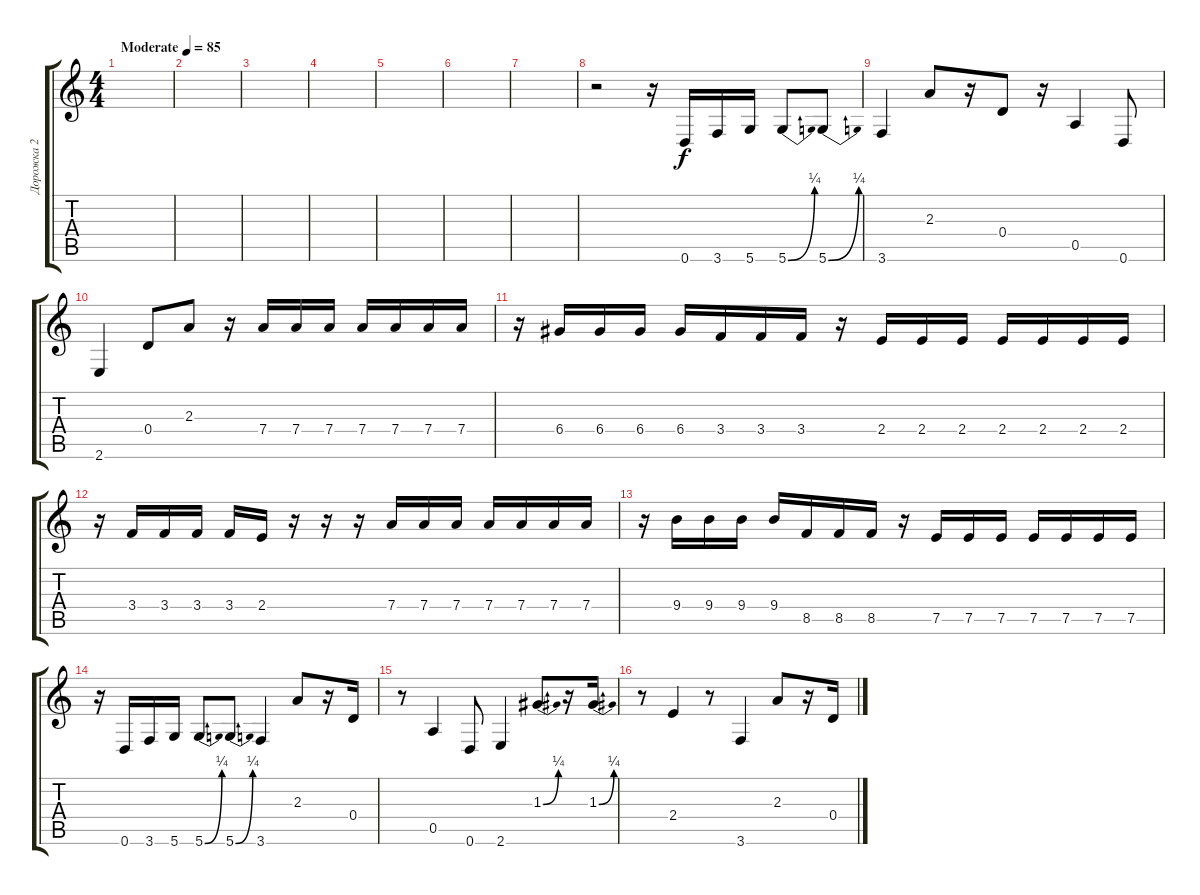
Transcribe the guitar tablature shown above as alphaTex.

\track ("Дорожка 2" "Дорожка 2") {instrument distortionguitar}
\staff {score tabs}
\tuning (E4 B3 G3 D3 A2 D2) {hide}
\ts (4 4)
\tempo (85 "Moderate")
\clef g2
\ks c
|
|
|
|
|
|
|
r.2 r.16 0.6.16 3.6.16 5.6.16 5.6{be (bend 0 0 60 1)}.8 5.6{be (bend 0 0 60 1)}.8 |
3.6.4 2.3.8 r.16 0.4.8 r.16 0.5.4 0.6.8 |
2.6.4 0.4.8 2.3.8 r.16 7.4.16 7.4.16 7.4.16 7.4.16 7.4.16 7.4.16 7.4.16 |
r.16 6.4.16 6.4.16 6.4.16 6.4.16 3.4.16 3.4.16 3.4.16 r.16 2.4.16 2.4.16 2.4.16 2.4.16 2.4.16 2.4.16 2.4.16 |
r.16 3.4.16 3.4.16 3.4.16 3.4.16 2.4.16 r.16 r.16 r.16 7.4.16 7.4.16 7.4.16 7.4.16 7.4.16 7.4.16 7.4.16 |
r.16 9.4.16 9.4.16 9.4.16 9.4.16 8.5.16 8.5.16 8.5.16 r.16 7.5.16 7.5.16 7.5.16 7.5.16 7.5.16 7.5.16 7.5.16 |
r.16 0.6.16 3.6.16 5.6.16 5.6{be (bend 0 0 60 1)}.8 5.6{be (bend 0 0 60 1)}.8 3.6.4 2.3.8 r.16 0.4.16 |
r.8 0.5.4 0.6.8 2.6.4 1.3{be (bend 0 0 60 1)}.8 r.16 1.3{be (bend 0 0 60 1)}.16 |
r.8 2.4.4 r.8 3.6.4 2.3.8 r.16 0.4.16
